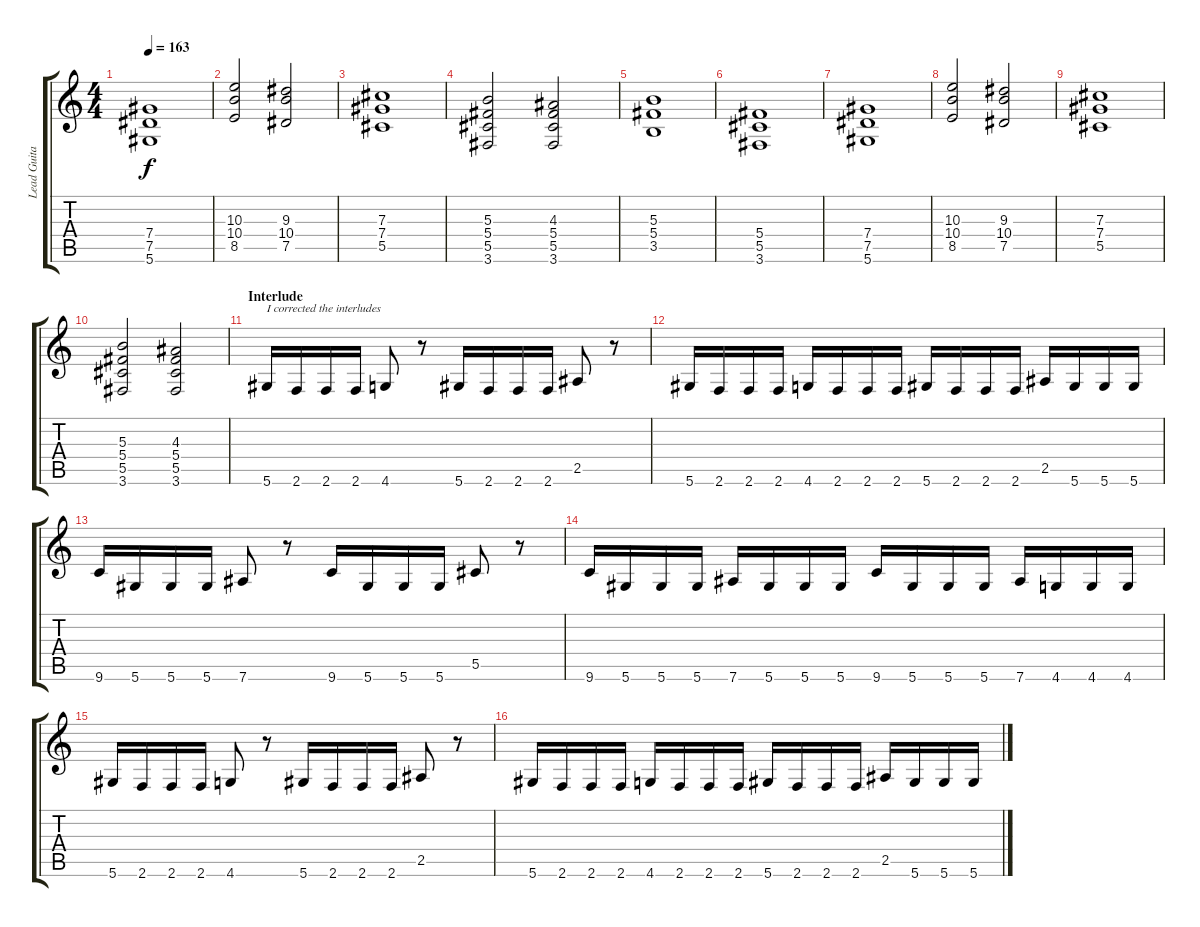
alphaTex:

\track ("Lead Guitar (Jani)" "Lead Guita") {instrument distortionguitar}
\staff {score tabs}
\tuning (Eb4 Bb3 Gb3 Db3 Ab2 Eb2) {hide}
\ts (4 4)
\tempo 163
\clef g2
\ks c
(7.4 7.5 5.6).1{dy f} |
(10.3 10.4 8.5).2 (9.3 10.4 7.5).2 |
(7.3 7.4 5.5).1 |
(5.3 5.4 5.5 3.6).2 (4.3 5.4 5.5 3.6).2 |
(5.3 5.4 3.5).1 |
(5.4 5.5 3.6).1 |
(7.4 7.5 5.6).1 |
(10.3 10.4 8.5).2 (9.3 10.4 7.5).2 |
(7.3 7.4 5.5).1 |
(5.3 5.4 5.5 3.6).2 (4.3 5.4 5.5 3.6).2 |
\section ("" "Interlude")
5.6.16{txt "I corrected the interludes"} 2.6.16 2.6.16 2.6.16 4.6.8 r.8 5.6.16 2.6.16 2.6.16 2.6.16 2.5.8 r.8 |
5.6.16 2.6.16 2.6.16 2.6.16 4.6.16 2.6.16 2.6.16 2.6.16 5.6.16 2.6.16 2.6.16 2.6.16 2.5.16 5.6.16 5.6.16 5.6.16 |
9.6.16 5.6.16 5.6.16 5.6.16 7.6.8 r.8 9.6.16 5.6.16 5.6.16 5.6.16 5.5.8 r.8 |
9.6.16 5.6.16 5.6.16 5.6.16 7.6.16 5.6.16 5.6.16 5.6.16 9.6.16 5.6.16 5.6.16 5.6.16 7.6.16 4.6.16 4.6.16 4.6.16 |
5.6.16 2.6.16 2.6.16 2.6.16 4.6.8 r.8 5.6.16 2.6.16 2.6.16 2.6.16 2.5.8 r.8 |
5.6.16 2.6.16 2.6.16 2.6.16 4.6.16 2.6.16 2.6.16 2.6.16 5.6.16 2.6.16 2.6.16 2.6.16 2.5.16 5.6.16 5.6.16 5.6.16
